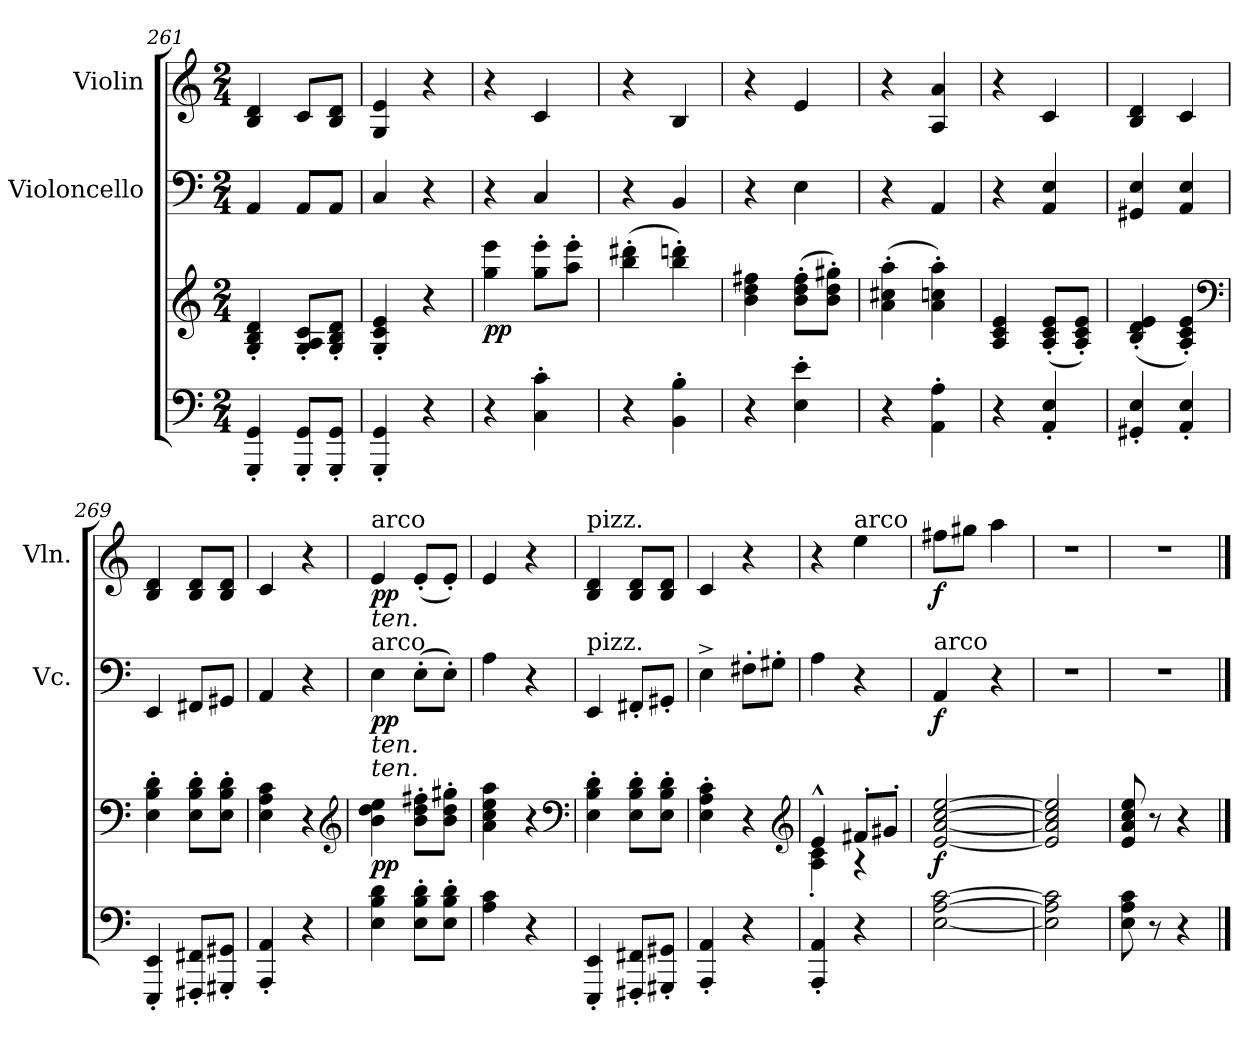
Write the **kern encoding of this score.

**kern	**kern	**dynam	**kern	**dynam	**kern	**dynam
*part3	*part3	*part3	*part2	*part2	*part1	*part1
*staff4	*staff3	*staff3/4	*staff2	*staff2	*staff1	*staff1
*	*	*	*I"Violoncello	*	*I"Violin	*
*	*	*	*I'Vc.	*	*I'Vln.	*
*clefF4	*clefG2	*	*clefF4	*	*clefG2	*
*k[]	*k[]	*	*k[]	*	*k[]	*
*M2/4	*M2/4	*	*M2/4	*	*M2/4	*
=261	=261	=261	=261	=261	=261	=261
4GGG'/ 4GG'/	4G'/ 4B'/ 4d'/	.	4AA/	.	4B/ 4d/	.
8GGG'/ 8GG'/L	8G'/ 8A'/ 8c'/L	.	8AA/L	.	8c/L	.
8GGG'/ 8GG'/J	8G'/ 8B'/ 8d'/J	.	8AA/J	.	8B/ 8d/J	.
=262	=262	=262	=262	=262	=262	=262
4GGG'/ 4GG'/	4G'/ 4c'/ 4e'/	.	4C/	.	4G/ 4e/	.
4r	4r	.	4r	.	4r	.
=263	=263	=263	=263	=263	=263	=263
!	!	!LO:DY:b	!	!	!	!
4r	4gg\ 4eee\	pp	4r	.	4r	.
4C'\ 4c'\	8gg'\ 8eee'\L	.	4C/	.	4c/	.
.	8aa'\ 8eee'\J	.	.	.	.	.
=264	=264	=264	=264	=264	=264	=264
4r	(>4bb'\ 4ddd#X'\	.	4r	.	4r	.
4BB'\ 4B'\	4bb'\ 4dddn'\)	.	4BB/	.	4B/	.
=265	=265	=265	=265	=265	=265	=265
4r	4b\ 4dd\ 4ff#X\	.	4r	.	4r	.
4E'\ 4e'\	(>8b'\ 8dd'\ 8ff#'\L	.	4E\	.	4e/	.
.	8b'\ 8dd'\ 8gg#X'\J)	.	.	.	.	.
=266	=266	=266	=266	=266	=266	=266
4r	(>4a'\ 4cc#X'\ 4aa'\	.	4r	.	4r	.
4AA'\ 4A'\	4a'\ 4ccn'\ 4aa'\)	.	4AA/	.	4A/ 4a/	.
=267	=267	=267	=267	=267	=267	=267
4r	4A/ 4c/ 4e/	.	4r	.	4r	.
4AA'/ 4E'/	(<8A'/ 8c'/ 8e'/L	.	4AA/ 4E/	.	4c/	.
.	8A'/ 8c'/ 8e'/J)	.	.	.	.	.
=268	=268	=268	=268	=268	=268	=268
4GG#X'/ 4E'/	(<4B'/ 4d'/ 4e'/	.	4GG#X/ 4E/	.	4B/ 4d/	.
4AA'/ 4E'/	4A'/ 4c'/ 4e'/)	.	4AA/ 4E/	.	4c/	.
*	*clefF4	*	*	*	*	*
=269	=269	=269	=269	=269	=269	=269
4EEE'/ 4EE'/	4E'\ 4B'\ 4d'\	.	4EE/	.	4B/ 4d/	.
8FFF#X'/ 8FF#X'/L	8E'\ 8B'\ 8d'\L	.	8FF#X/L	.	8B/ 8d/L	.
8GGG#X'/ 8GG#X'/J	8E'\ 8B'\ 8d'\J	.	8GG#X/J	.	8B/ 8d/J	.
=270	=270	=270	=270	=270	=270	=270
4AAA'/ 4AA'/	4E\ 4A\ 4c\	.	4AA/	.	4c/	.
4r	4r	.	4r	.	4r	.
*	*clefG2	*	*	*	*	*
=271	=271	=271	=271	=271	=271	=271
!	!	!	!	!	!LO:TX:a:t=arco	!
!	!	!	!	!	!LO:TX:b:i:t=ten.	!
!	!	!	!LO:TX:a:t=arco	!	!	!
!	!	!	!LO:TX:b:i:t=ten.	!	!	!
!	!LO:TX:a:i:t=ten.	!	!	!	!	!
!	!	!LO:DY:b	!	!LO:DY:b	!	!LO:DY:b
4E\ 4B\ 4d\	4b\ 4dd\ 4ee\	pp	4E\	pp	4e/	pp
8E'\ 8B'\ 8d'\L	8b'\ 8dd'\ 8ff#X'\L	.	(>8E'\L	.	(<8e'/L	.
8E'\ 8B'\ 8d'\J	8b'\ 8dd'\ 8gg#X'\J	.	8E'\J)	.	8e'/J)	.
=272	=272	=272	=272	=272	=272	=272
4A\ 4c\	4a\ 4cc\ 4ee\ 4aa\	.	4A\	.	4e/	.
4r	4r	.	4r	.	4r	.
*	*clefF4	*	*	*	*	*
=273	=273	=273	=273	=273	=273	=273
!	!	!	!	!	!LO:TX:a:t=pizz.	!
!	!	!	!LO:TX:a:t=pizz.	!	!	!
4EEE'/ 4EE'/	4E'\ 4B'\ 4d'\	.	4EE/	.	4B/ 4d/	.
8FFF#X'/ 8FF#X'/L	8E'\ 8B'\ 8d'\L	.	8FF#X'/L	.	8B/ 8d/L	.
8GGG#X'/ 8GG#X'/J	8E'\ 8B'\ 8d'\J	.	8GG#X'/J	.	8B/ 8d/J	.
=274	=274	=274	=274	=274	=274	=274
4AAA'/ 4AA'/	4E'\ 4A'\ 4c'\	.	4E^\	.	4c/	.
4r	4r	.	8F#X'\L	.	4r	.
.	.	.	8G#X'\J	.	.	.
*	*clefG2	*	*	*	*	*
=275	=275	=275	=275	=275	=275	=275
*	*^	*	*	*	*	*
4AAA'/ 4AA'/	4e^^/	4A'\ 4c'\	.	4A\	.	4r	.
!	!	!	!	!	!	!LO:TX:a:t=arco	!
4r	8f#X'/L	4r	.	4r	.	4ee\	.
.	8g#X'/J	.	.	.	.	.	.
*	*v	*v	*	*	*	*	*
=276	=276	=276	=276	=276	=276	=276
!	!	!	!LO:TX:a:t=arco	!	!	!
!	!	!LO:DY:b	!	!LO:DY:b	!	!LO:DY:b
[2E\ [2A\ [2c\	[2e/ [2a/ [2cc/ [2ee/	f	4AA/	f	8ff#X\L	f
.	.	.	.	.	8gg#X\J	.
.	.	.	4r	.	4aa\	.
=277	=277	=277	=277	=277	=277	=277
2E]\ 2A]\ 2c]\	2e]/ 2a]/ 2cc]/ 2ee]/	.	2r	.	2r	.
=278	=278	=278	=278	=278	=278	=278
8E\ 8A\ 8c\	8e/ 8a/ 8cc/ 8ee/	.	2r	.	2r	.
8r	8r	.	.	.	.	.
4r	4r	.	.	.	.	.
==	==	==	==	==	==	==
*-	*-	*-	*-	*-	*-	*-
